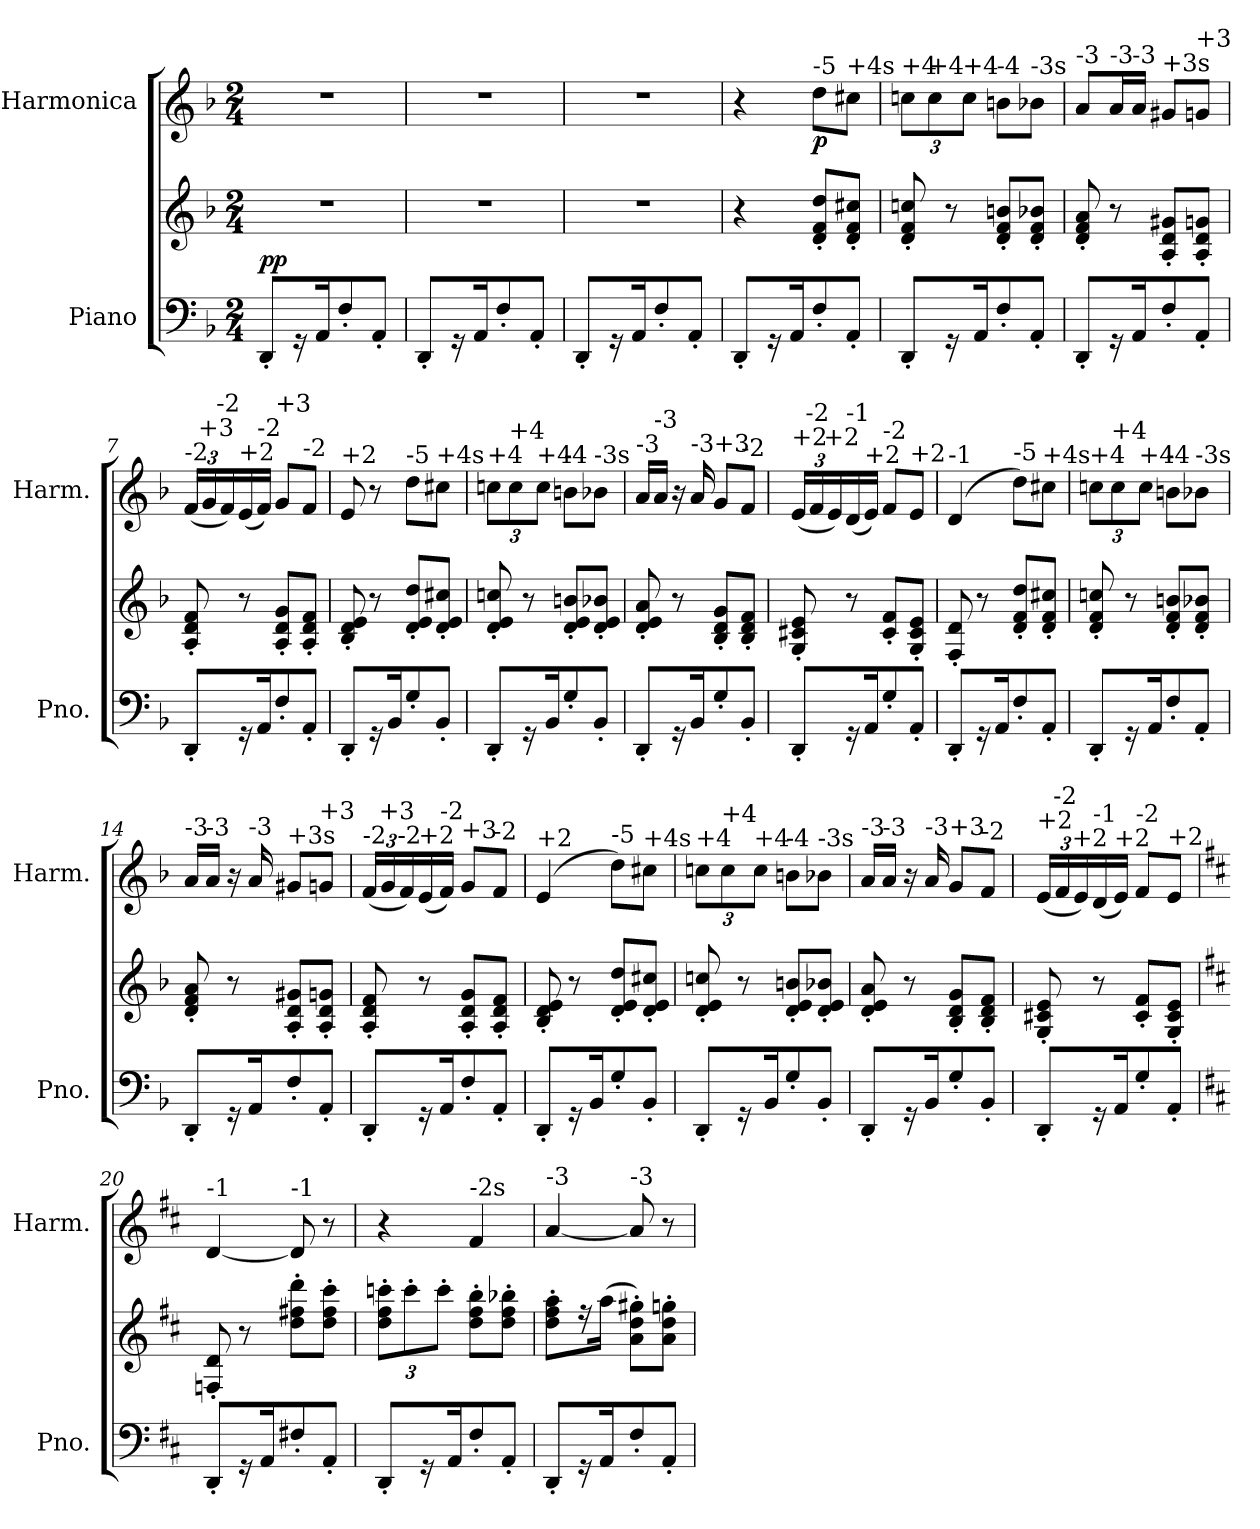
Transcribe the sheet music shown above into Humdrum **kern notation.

**kern	**kern	**dynam	**kern	**dynam
*part2	*part2	*part2	*part1	*part1
*staff3	*staff2	*staff2/3	*staff1	*staff1
*I"Piano	*	*	*I"Harmonica	*
*I'Pno.	*	*	*I'Harm.	*
*clefF4	*clefG2	*	*clefG2	*
*k[b-]	*k[b-]	*	*k[b-]	*
*M2/4	*M2/4	*	*M2/4	*
*MM72	*MM72	*	*MM72	*
=1	=1	=1	=1	=1
!	!	!LO:DY:a=2	!	!
8DD'/L	2r	pp	2r	.
16r	.	.	.	.
16AA/K	.	.	.	.
8F'/	.	.	.	.
8AA'/J	.	.	.	.
=2	=2	=2	=2	=2
8DD'/L	2r	.	2r	.
16r	.	.	.	.
16AA/K	.	.	.	.
8F'/	.	.	.	.
8AA'/J	.	.	.	.
=3	=3	=3	=3	=3
8DD'/L	2r	.	2r	.
16r	.	.	.	.
16AA/K	.	.	.	.
8F'/	.	.	.	.
8AA'/J	.	.	.	.
!!LO:LB:g=z
=4	=4	=4	=4	=4
8DD'/L	4r	.	4r	.
16r	.	.	.	.
16AA/K	.	.	.	.
!	!	!	!LO:TX:a:t=-5	!
!	!	!	!	!LO:DY:b
8F'/	8d/' 8f/' 8dd/'L	.	8dd\L	p
!	!	!	!LO:TX:a:t=+4s	!
8AA'/J	8d/' 8f/' 8cc#X/'J	.	8cc#X\J	.
=5	=5	=5	=5	=5
*	*	*	*Xbrackettup	*
!	!	!	!LO:TX:a:t=+4	!
8DD'/L	8d/' 8f/' 8ccn/'	.	12ccn\L	.
!	!	!	!LO:TX:a:t=+4	!
.	.	.	12cc\	.
16r	8r	.	.	.
!	!	!	!LO:TX:a:t=+4	!
.	.	.	12cc\J	.
16AA/K	.	.	.	.
!	!	!	!LO:TX:a:t=-4	!
8F'/	8d/' 8f/' 8bn/'L	.	8bn\L	.
!	!	!	!LO:TX:a:t=-3s	!
8AA'/J	8d/' 8f/' 8b-X/'J	.	8b-X\J	.
=6	=6	=6	=6	=6
!	!	!	!LO:TX:a:t=-3	!
8DD'/L	8d/' 8f/' 8a/'	.	8a/L	.
!	!	!	!LO:TX:a:t=-3	!
16r	8r	.	16a/L	.
!	!	!	!LO:TX:a:t=-3	!
16AA/K	.	.	16a/JJ	.
!	!	!	!LO:TX:a:t=+3s	!
8F'/	8A/' 8d/' 8g#X/'L	.	8g#X/L	.
!	!	!	!LO:TX:a:t=+3	!
8AA'/J	8A/' 8d/' 8gn/'J	.	8gn/J	.
!!LO:LB:g=z
=7	=7	=7	=7	=7
!	!	!	!LO:TX:a:t=-2	!
8DD'/L	8A/' 8d/' 8f/'	.	(24f/LL	.
!	!	!	!LO:TX:a:t=+3	!
.	.	.	24g/	.
!	!	!	!LO:TX:a:t=-2	!
.	.	.	24f/)	.
!	!	!	!LO:TX:a:t=+2	!
16r	8r	.	(16e/	.
!	!	!	!LO:TX:a:t=-2	!
16AA/K	.	.	16f/JJ)	.
!	!	!	!LO:TX:a:t=+3	!
8F'/	8A/' 8d/' 8g/'L	.	8g/L	.
!	!	!	!LO:TX:a:t=-2	!
8AA'/J	8A/' 8d/' 8f/'J	.	8f/J	.
=8	=8	=8	=8	=8
!	!	!	!LO:TX:a:t=+2	!
8DD'/L	8B-/' 8d/' 8e/'	.	8e/	.
16r	8r	.	8r	.
16BB-/K	.	.	.	.
!	!	!	!LO:TX:a:t=-5	!
8G'/	8d/' 8e/' 8dd/'L	.	8dd\L	.
!	!	!	!LO:TX:a:t=+4s	!
8BB-'/J	8d/' 8e/' 8cc#X/'J	.	8cc#X\J	.
=9	=9	=9	=9	=9
!	!	!	!LO:TX:a:t=+4	!
8DD'/L	8d/' 8e/' 8ccn/'	.	12ccn\L	.
!	!	!	!LO:TX:a:t=+4	!
.	.	.	12cc\	.
16r	8r	.	.	.
!	!	!	!LO:TX:a:t=+4	!
.	.	.	12cc\J	.
16BB-/K	.	.	.	.
!	!	!	!LO:TX:a:t=-4	!
8G'/	8d/' 8e/' 8bn/'L	.	8bn\L	.
!	!	!	!LO:TX:a:t=-3s	!
8BB-'/J	8d/' 8e/' 8b-X/'J	.	8b-X\J	.
!!LO:PB:g=z
=10	=10	=10	=10	=10
!	!	!	!LO:TX:a:t=-3	!
8DD'/L	8d/' 8e/' 8a/'	.	16a/LL	.
!	!	!	!LO:TX:a:t=-3	!
.	.	.	16a/JJ	.
16r	8r	.	16r	.
!	!	!	!LO:TX:a:t=-3	!
16BB-/K	.	.	16a/	.
!	!	!	!LO:TX:a:t=+3	!
8G'/	8B-/' 8d/' 8g/'L	.	8g/L	.
!	!	!	!LO:TX:a:t=-2	!
8BB-'/J	8B-/' 8d/' 8f/'J	.	8f/J	.
=11	=11	=11	=11	=11
!	!	!	!LO:TX:a:t=+2	!
8DD'/L	8G/' 8c#X/' 8e/'	.	(24e/LL	.
!	!	!	!LO:TX:a:t=-2	!
.	.	.	24f/	.
!	!	!	!LO:TX:a:t=+2	!
.	.	.	24e/)	.
!	!	!	!LO:TX:a:t=-1	!
16r	8r	.	(16d/	.
!	!	!	!LO:TX:a:t=+2	!
16AA/K	.	.	16e/JJ)	.
!	!	!	!LO:TX:a:t=-2	!
8G'/	8c#/' 8f/'L	.	8f/L	.
!	!	!	!LO:TX:a:t=+2	!
8AA'/J	8G/' 8c#/' 8e/'J	.	8e/J	.
=12	=12	=12	=12	=12
!	!	!	!LO:TX:a:t=-1	!
8DD'/L	8F/' 8d/'	.	(4d/	.
16r	8r	.	.	.
16AA/K	.	.	.	.
!	!	!	!LO:TX:a:t=-5	!
8F'/	8d/' 8f/' 8dd/'L	.	8dd\L)	.
!	!	!	!LO:TX:a:t=+4s	!
8AA'/J	8d/' 8f/' 8cc#X/'J	.	8cc#X\J	.
!!LO:LB:g=z
=13	=13	=13	=13	=13
!	!	!	!LO:TX:a:t=+4	!
8DD'/L	8d/' 8f/' 8ccn/'	.	12ccn\L	.
!	!	!	!LO:TX:a:t=+4	!
.	.	.	12cc\	.
16r	8r	.	.	.
!	!	!	!LO:TX:a:t=+4	!
.	.	.	12cc\J	.
16AA/K	.	.	.	.
!	!	!	!LO:TX:a:t=-4	!
8F'/	8d/' 8f/' 8bn/'L	.	8bn\L	.
!	!	!	!LO:TX:a:t=-3s	!
8AA'/J	8d/' 8f/' 8b-X/'J	.	8b-X\J	.
=14	=14	=14	=14	=14
!	!	!	!LO:TX:a:t=-3	!
8DD'/L	8d/' 8f/' 8a/'	.	16a/LL	.
!	!	!	!LO:TX:a:t=-3	!
.	.	.	16a/JJ	.
16r	8r	.	16r	.
!	!	!	!LO:TX:a:t=-3	!
16AA/K	.	.	16a/	.
!	!	!	!LO:TX:a:t=+3s	!
8F'/	8A/' 8d/' 8g#X/'L	.	8g#X/L	.
!	!	!	!LO:TX:a:t=+3	!
8AA'/J	8A/' 8d/' 8gn/'J	.	8gn/J	.
=15	=15	=15	=15	=15
!	!	!	!LO:TX:a:t=-2	!
8DD'/L	8A/' 8d/' 8f/'	.	(24f/LL	.
!	!	!	!LO:TX:a:t=+3	!
.	.	.	24g/	.
!	!	!	!LO:TX:a:t=-2	!
.	.	.	24f/)	.
!	!	!	!LO:TX:a:t=+2	!
16r	8r	.	(16e/	.
!	!	!	!LO:TX:a:t=-2	!
16AA/K	.	.	16f/JJ)	.
!	!	!	!LO:TX:a:t=+3	!
8F'/	8A/' 8d/' 8g/'L	.	8g/L	.
!	!	!	!LO:TX:a:t=-2	!
8AA'/J	8A/' 8d/' 8f/'J	.	8f/J	.
!!LO:LB:g=z
=16	=16	=16	=16	=16
!	!	!	!LO:TX:a:t=+2	!
8DD'/L	8B-/' 8d/' 8e/'	.	(4e/	.
16r	8r	.	.	.
16BB-/K	.	.	.	.
!	!	!	!LO:TX:a:t=-5	!
8G'/	8d/' 8e/' 8dd/'L	.	8dd\L)	.
!	!	!	!LO:TX:a:t=+4s	!
8BB-'/J	8d/' 8e/' 8cc#X/'J	.	8cc#X\J	.
=17	=17	=17	=17	=17
!	!	!	!LO:TX:a:t=+4	!
8DD'/L	8d/' 8e/' 8ccn/'	.	12ccn\L	.
!	!	!	!LO:TX:a:t=+4	!
.	.	.	12cc\	.
16r	8r	.	.	.
!	!	!	!LO:TX:a:t=+4	!
.	.	.	12cc\J	.
16BB-/K	.	.	.	.
!	!	!	!LO:TX:a:t=-4	!
8G'/	8d/' 8e/' 8bn/'L	.	8bn\L	.
!	!	!	!LO:TX:a:t=-3s	!
8BB-'/J	8d/' 8e/' 8b-X/'J	.	8b-X\J	.
=18	=18	=18	=18	=18
!	!	!	!LO:TX:a:t=-3	!
8DD'/L	8d/' 8e/' 8a/'	.	16a/LL	.
!	!	!	!LO:TX:a:t=-3	!
.	.	.	16a/JJ	.
16r	8r	.	16r	.
!	!	!	!LO:TX:a:t=-3	!
16BB-/K	.	.	16a/	.
!	!	!	!LO:TX:a:t=+3	!
8G'/	8B-/' 8d/' 8g/'L	.	8g/L	.
!	!	!	!LO:TX:a:t=-2	!
8BB-'/J	8B-/' 8d/' 8f/'J	.	8f/J	.
!!LO:LB:g=z
=19	=19	=19	=19	=19
!	!	!	!LO:TX:a:t=+2	!
8DD'/L	8G/' 8c#X/' 8e/'	.	(24e/LL	.
!	!	!	!LO:TX:a:t=-2	!
.	.	.	24f/	.
!	!	!	!LO:TX:a:t=+2	!
.	.	.	24e/)	.
!	!	!	!LO:TX:a:t=-1	!
16r	8r	.	(16d/	.
!	!	!	!LO:TX:a:t=+2	!
16AA/K	.	.	16e/JJ)	.
!	!	!	!LO:TX:a:t=-2	!
8G'/	8c#/' 8f/'L	.	8f/L	.
!	!	!	!LO:TX:a:t=+2	!
8AA'/J	8G/' 8c#/' 8e/'J	.	8e/J	.
=20	=20	=20	=20	=20
*k[f#c#]	*k[f#c#]	*	*k[f#c#]	*
!	!	!	!LO:TX:a:t=-1	!
8DD'/L	8Fn/' 8d/'	.	[4d/	.
16r	8r	.	.	.
16AA/K	.	.	.	.
!	!	!	!LO:TX:a:t=-1	!
8F#X'/	8dd\' 8ff#X\' 8ddd\'L	.	8d/]	.
8AA'/J	8dd\' 8ff#\' 8ccc#\'J	.	8r	.
=21	=21	=21	=21	=21
*	*Xbrackettup	*	*	*
8DD'/L	12dd\' 12ff#\' 12cccn\'L	.	4r	.
.	12ccc'\	.	.	.
16r	.	.	.	.
.	12ccc'\J	.	.	.
16AA/K	.	.	.	.
!	!	!	!LO:TX:a:t=-2s	!
8F#'/	8dd\' 8ff#\' 8bb\'L	.	4f#/	.
8AA'/J	8dd\' 8ff#\' 8bb-X\'J	.	.	.
!!LO:PB:g=z
=22	=22	=22	=22	=22
!	!	!	!LO:TX:a:t=-3	!
8DD'/L	8dd\' 8ff#\' 8aa\'L	.	[4a/	.
16r	16rff	.	.	.
16AA/K	(16aa\Jk	.	.	.
!	!	!	!LO:TX:a:t=-3	!
8F#'/	8a\' 8dd\' 8gg#X\'L)	.	8a/]	.
8AA'/J	8a\' 8dd\' 8ggn\'J	.	8r	.
=	=	=	=	=
*-	*-	*-	*-	*-
